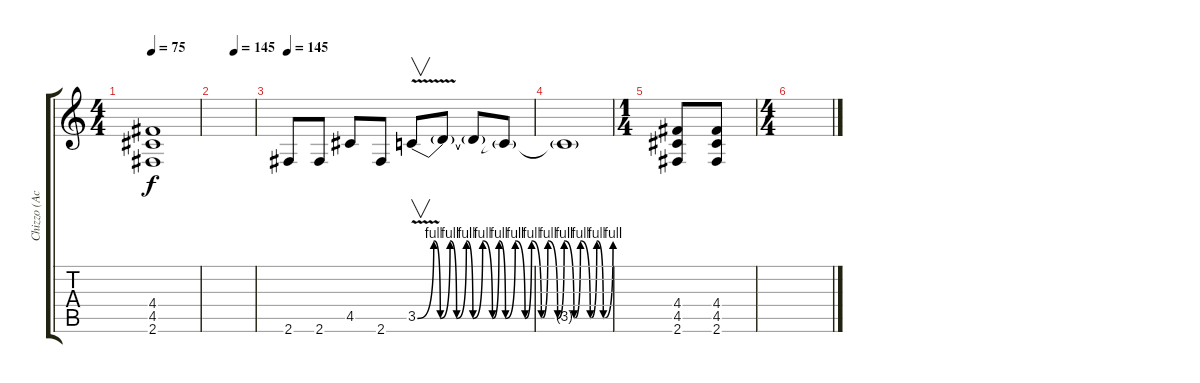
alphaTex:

\track ("Chizzo (Acomp)" "Chizzo (Ac") {instrument distortionguitar}
\staff {score tabs}
\tuning (E4 B3 G3 D3 A2 E2) {hide}
\ts (4 4)
\tempo 75
\clef g2
\ks c
(4.4{t} 4.5{t} 2.6{t}).1{dy f} |
\tempo (145 0.5)
|
\tempo 145
2.6.8 2.6.8 4.5.8 2.6.8 3.5{be (custom 0 0 5 4 7 0 10 4 12 0 15 4 17 0 20 4 23 0 25 4 27 0 30 4 33 0 35 4 38 0 40 4 43 0 45 4 48 0 50 4 53 0 55 4 57 0 60 4) v}.8{v} 3.5{t}.8 3.5{t}.8 3.5{t}.8 |
3.5{t}.1 |
\ts (1 4)
(4.4 4.5 2.6).8 (4.4 4.5 2.6).8 |
\ts (4 4)
